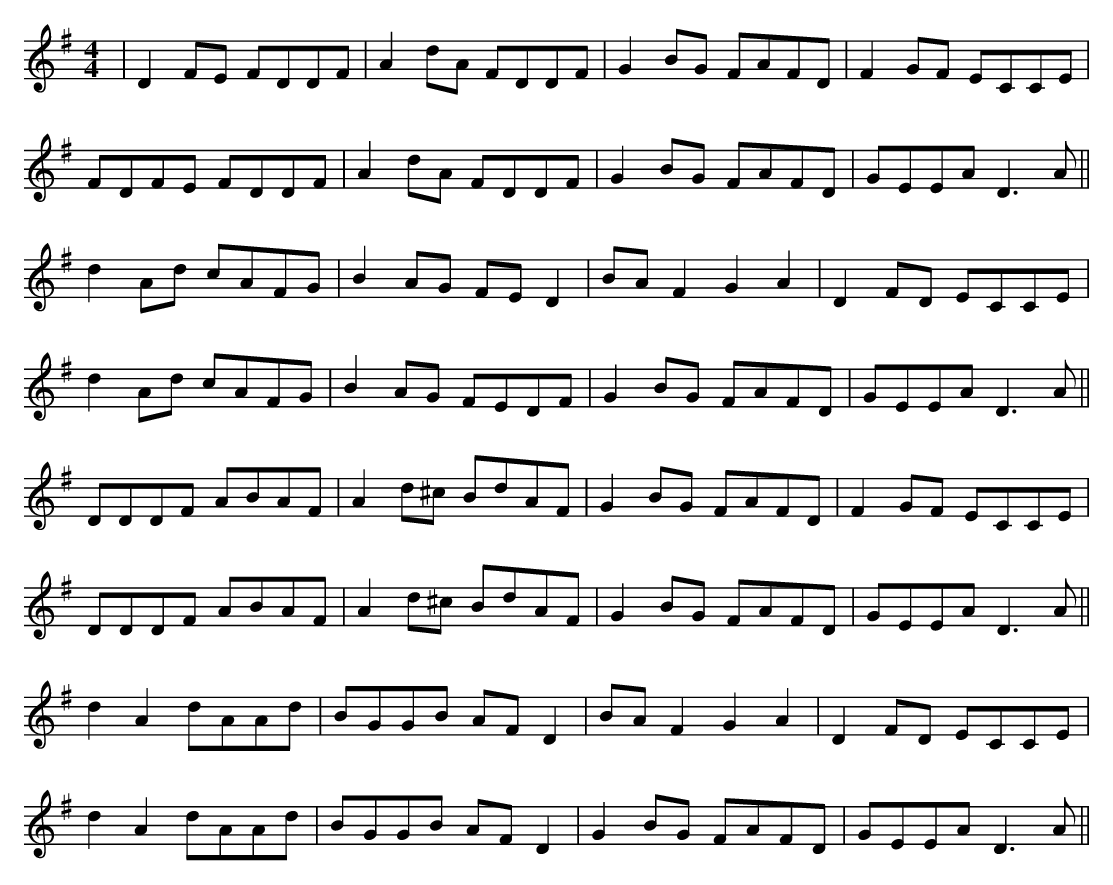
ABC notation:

X:1
M:4/4
K:Dmix
|D2FE FDDF|A2dA FDDF|G2BG FAFD|F2GF ECCE|
FDFE FDDF|A2dA FDDF|G2BG FAFD|GEEA D3A||
d2Ad cAFG|B2AG FED2|BAF2 G2A2|D2FD ECCE|
d2Ad cAFG|B2AG FEDF|G2BG FAFD|GEEA D3A||
DDDF ABAF|A2d^c BdAF|G2BG FAFD|F2GF ECCE|
DDDF ABAF|A2d^c BdAF|G2BG FAFD|GEEA D3A||
d2A2 dAAd|BGGB AFD2|BAF2 G2A2|D2FD ECCE|
d2A2 dAAd|BGGB AFD2|G2BG FAFD|GEEA D3A||
